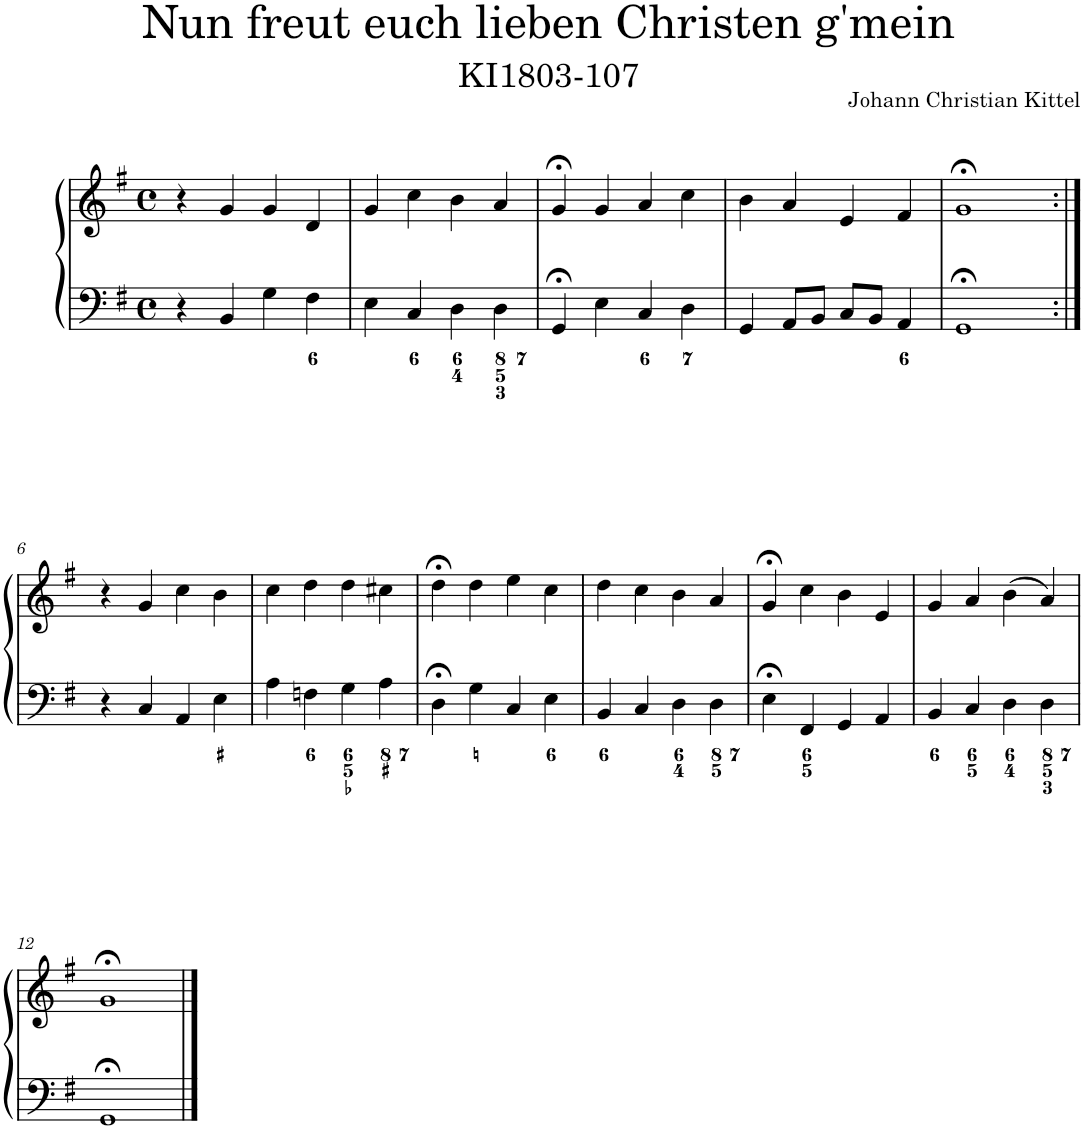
**kern	**kern
*part1	*part1
*staff2	*staff1
*I"Piano	*
*I'Pno.	*
*clefF4	*clefG2
*k[f#]	*k[f#]
*M4/4	*M4/4
*met(c)	*met(c)
=1	=1
4r	4r
4BB/	4g/
4G\	4g/
4F#\	4d/
=2	=2
4E\	4g/
4C/	4cc\
4D\	4b\
4D\	4a/
=3	=3
4GG;</	4g;</
4E\	4g/
4C/	4a/
4D\	4cc\
=4	=4
4GG/	4b\
8AA/L	4a/
8BB/J	.
8C/L	4e/
8BB/J	.
4AA/	4f#/
=5	=5
1GG;<	1g;<
!!LO:LB:g=z
=6:|!	=6:|!
4r	4r
4C/	4g/
4AA/	4cc\
4E\	4b\
=7	=7
4A\	4cc\
4Fn\	4dd\
4G\	4dd\
4A\	4cc#X\
=8	=8
4D;<\	4dd;<\
4G\	4dd\
4C/	4ee\
4E\	4cc\
=9	=9
4BB/	4dd\
4C/	4cc\
4D\	4b\
4D\	4a/
=10	=10
4E;<\	4g;</
4FF#/	4cc\
4GG/	4b\
4AA/	4e/
=11	=11
4BB/	4g/
4C/	4a/
4D\	(4b\
4D\	4a/)
!!LO:LB:g=z
=12	=12
1GG;<	1g;<
==	==
*-	*-
